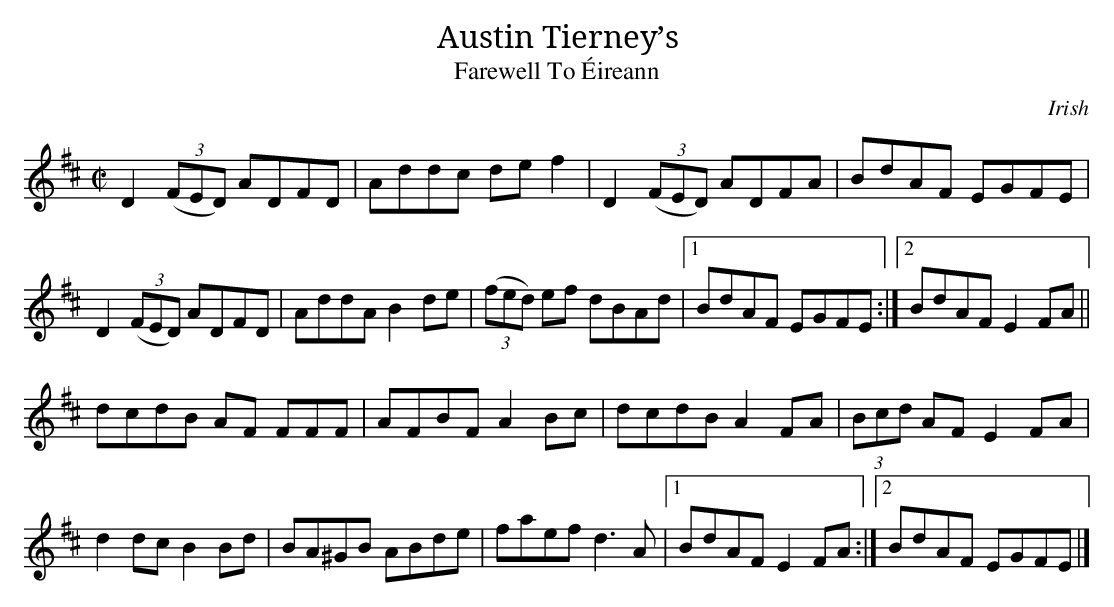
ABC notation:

X:1
T:Austin Tierney’s
T:Farewell To Éireann
M:C|
K:D
D2 (3(FED) ADFD | Addc de f2 | D2 (3(FED) ADFA | BdAF EGFE |
D2 (3(FED) ADFD | AddA B2 de | (3(fed) ef dBAd |1 BdAF EGFE :|2 BdAF E2 FA ||
dcdB AF FFF | AFBF A2 Bc | dcdB A2 FA | (3Bcd AF E2 FA |
d2 dc B2 Bd | BA^GB ABde | faef d3 A |1 BdAF E2 FA :|2 BdAF EGFE |]
